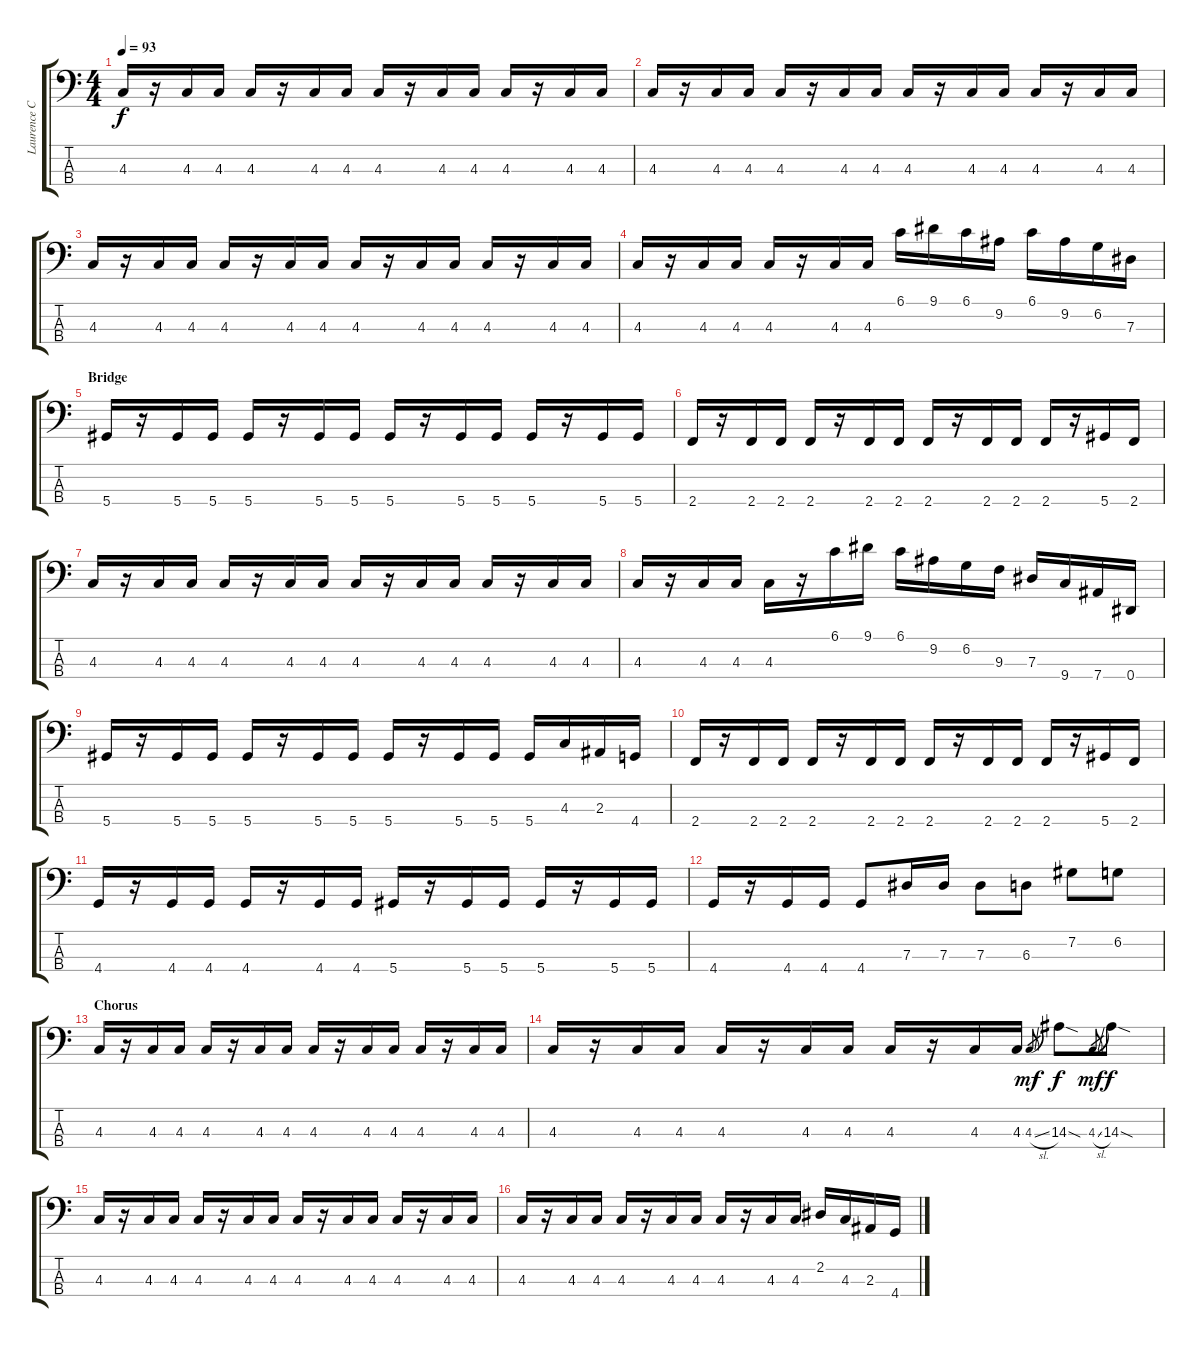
\track ("Laurence Cottle" "Laurence C") {instrument electricbassfinger}
\staff {score tabs}
\tuning (Gb2 Db2 Ab1 Eb1) {hide}
\ts (4 4)
\tempo 93
\clef f4
\ks c
4.3.16{dy f} r.16 4.3.16 4.3.16 4.3.16 r.16 4.3.16 4.3.16 4.3.16 r.16 4.3.16 4.3.16 4.3.16 r.16 4.3.16 4.3.16 |
4.3.16 r.16 4.3.16 4.3.16 4.3.16 r.16 4.3.16 4.3.16 4.3.16 r.16 4.3.16 4.3.16 4.3.16 r.16 4.3.16 4.3.16 |
4.3.16 r.16 4.3.16 4.3.16 4.3.16 r.16 4.3.16 4.3.16 4.3.16 r.16 4.3.16 4.3.16 4.3.16 r.16 4.3.16 4.3.16 |
4.3.16 r.16 4.3.16 4.3.16 4.3.16 r.16 4.3.16 4.3.16 6.1.16 9.1.16 6.1.16 9.2.16 6.1.16 9.2.16 6.2.16 7.3.16 |
\section ("" "Bridge")
5.4.16 r.16 5.4.16 5.4.16 5.4.16 r.16 5.4.16 5.4.16 5.4.16 r.16 5.4.16 5.4.16 5.4.16 r.16 5.4.16 5.4.16 |
2.4.16 r.16 2.4.16 2.4.16 2.4.16 r.16 2.4.16 2.4.16 2.4.16 r.16 2.4.16 2.4.16 2.4.16 r.16 5.4.16 2.4.16 |
4.3.16 r.16 4.3.16 4.3.16 4.3.16 r.16 4.3.16 4.3.16 4.3.16 r.16 4.3.16 4.3.16 4.3.16 r.16 4.3.16 4.3.16 |
4.3.16 r.16 4.3.16 4.3.16 4.3.16 r.16 6.1.16 9.1.16 6.1.16 9.2.16 6.2.16 9.3.16 7.3.16 9.4.16 7.4.16 0.4.16 |
5.4.16 r.16 5.4.16 5.4.16 5.4.16 r.16 5.4.16 5.4.16 5.4.16 r.16 5.4.16 5.4.16 5.4.16 4.3.16 2.3.16 4.4.16 |
2.4.16 r.16 2.4.16 2.4.16 2.4.16 r.16 2.4.16 2.4.16 2.4.16 r.16 2.4.16 2.4.16 2.4.16 r.16 5.4.16 2.4.16 |
4.4.16 r.16 4.4.16 4.4.16 4.4.16 r.16 4.4.16 4.4.16 5.4.16 r.16 5.4.16 5.4.16 5.4.16 r.16 5.4.16 5.4.16 |
4.4.16 r.16 4.4.16 4.4.16 4.4.8 7.3.16 7.3.16 7.3.8 6.3.8 7.2.8 6.2.8 |
\section ("" "Chorus")
4.3.16 r.16 4.3.16 4.3.16 4.3.16 r.16 4.3.16 4.3.16 4.3.16 r.16 4.3.16 4.3.16 4.3.16 r.16 4.3.16 4.3.16 |
4.3.16 r.16 4.3.16 4.3.16 4.3.16 r.16 4.3.16 4.3.16 4.3.16 r.16 4.3.16 4.3.16 4.3{sl}.8{gr dy mf} 14.3{sod}.8{dy f} 4.3{sl}.8{gr dy mf} 14.3{sod}.8{dy f} |
4.3.16 r.16 4.3.16 4.3.16 4.3.16 r.16 4.3.16 4.3.16 4.3.16 r.16 4.3.16 4.3.16 4.3.16 r.16 4.3.16 4.3.16 |
4.3.16 r.16 4.3.16 4.3.16 4.3.16 r.16 4.3.16 4.3.16 4.3.16 r.16 4.3.16 4.3.16 2.2.16 4.3.16 2.3.16 4.4.16
